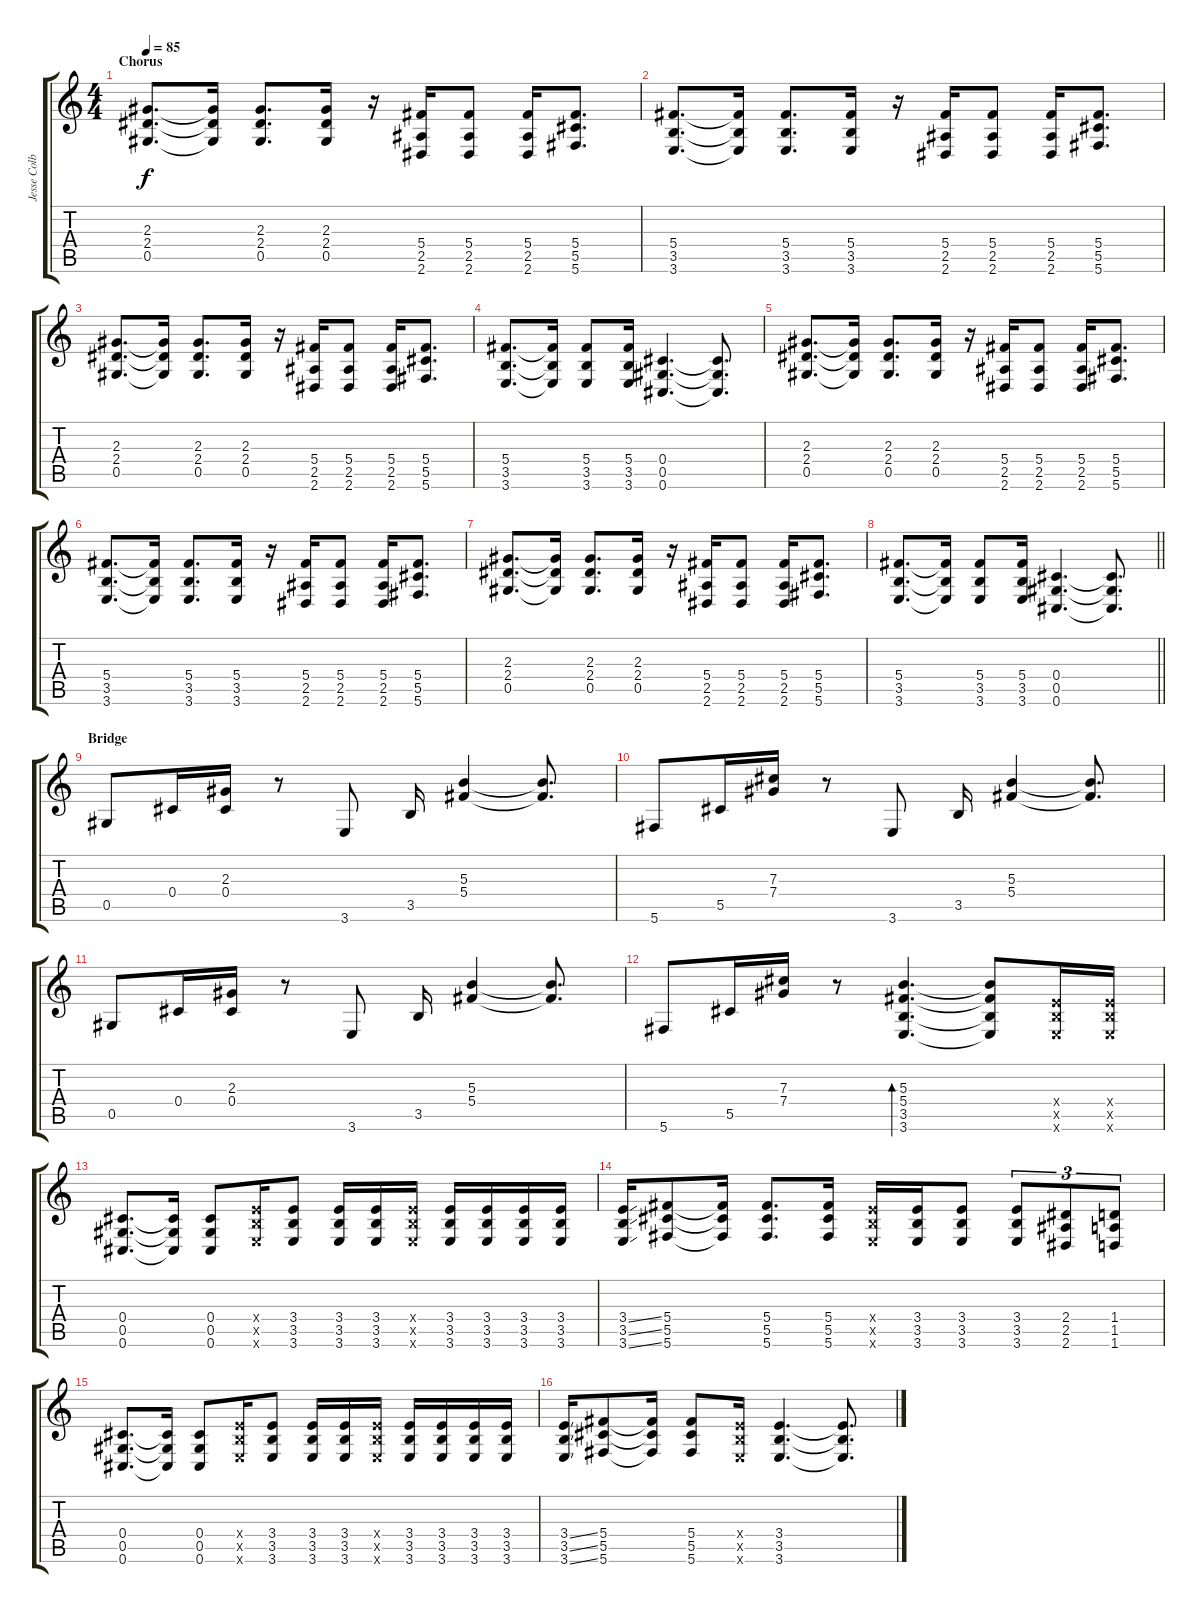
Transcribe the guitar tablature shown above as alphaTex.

\track ("Jesse Colburn" "Jesse Colb") {instrument overdrivenguitar}
\staff {score tabs}
\tuning (Eb4 Bb3 Gb3 Db3 Ab2 Db2) {hide}
\ts (4 4)
\section ("" "Chorus")
\tempo 85
\clef g2
\ks c
(2.3 2.4 0.5).8{d dy f instrument overdrivenguitar} (2.3{t} 2.4{t} 0.5{t}).16 (2.3 2.4 0.5).8{d} (2.3 2.4 0.5).16 r.16 (5.4 2.5 2.6).16 (5.4 2.5 2.6).8 (5.4 2.5 2.6).16 (5.4 5.5 5.6).8{d} |
(5.4 3.5 3.6).8{d} (5.4{t} 3.5{t} 3.6{t}).16 (5.4 3.5 3.6).8{d} (5.4 3.5 3.6).16 r.16 (5.4 2.5 2.6).16 (5.4 2.5 2.6).8 (5.4 2.5 2.6).16 (5.4 5.5 5.6).8{d} |
(2.3 2.4 0.5).8{d} (2.3{t} 2.4{t} 0.5{t}).16 (2.3 2.4 0.5).8{d} (2.3 2.4 0.5).16 r.16 (5.4 2.5 2.6).16 (5.4 2.5 2.6).8 (5.4 2.5 2.6).16 (5.4 5.5 5.6).8{d} |
(5.4 3.5 3.6).8{d} (5.4{t} 3.5{t} 3.6{t}).16 (5.4 3.5 3.6).8 (5.4 3.5 3.6).16 (0.4 0.5 0.6).4{d} (0.4{t} 0.5{t} 0.6{t}).8{d} |
(2.3 2.4 0.5).8{d} (2.3{t} 2.4{t} 0.5{t}).16 (2.3 2.4 0.5).8{d} (2.3 2.4 0.5).16 r.16 (5.4 2.5 2.6).16 (5.4 2.5 2.6).8 (5.4 2.5 2.6).16 (5.4 5.5 5.6).8{d} |
(5.4 3.5 3.6).8{d} (5.4{t} 3.5{t} 3.6{t}).16 (5.4 3.5 3.6).8{d} (5.4 3.5 3.6).16 r.16 (5.4 2.5 2.6).16 (5.4 2.5 2.6).8 (5.4 2.5 2.6).16 (5.4 5.5 5.6).8{d} |
(2.3 2.4 0.5).8{d} (2.3{t} 2.4{t} 0.5{t}).16 (2.3 2.4 0.5).8{d} (2.3 2.4 0.5).16 r.16 (5.4 2.5 2.6).16 (5.4 2.5 2.6).8 (5.4 2.5 2.6).16 (5.4 5.5 5.6).8{d} |
\barLineRight lightlight
(5.4 3.5 3.6).8{d} (5.4{t} 3.5{t} 3.6{t}).16 (5.4 3.5 3.6).8 (5.4 3.5 3.6).16 (0.4 0.5 0.6).4{d} (0.4{t} 0.5{t} 0.6{t}).8{d} |
\section ("" "Bridge")
0.5.8{instrument acousticguitarsteel} 0.4.16 (2.3 0.4).16 r.8 3.6.8 3.5.16 (5.3 5.4).4 (5.3{t} 5.4{t}).8{d} |
5.6.8 5.5.16 (7.3 7.4).16 r.8 3.6.8 3.5.16 (5.3 5.4).4 (5.3{t} 5.4{t}).8{d} |
0.5.8{instrument acousticguitarsteel} 0.4.16 (2.3 0.4).16 r.8 3.6.8 3.5.16 (5.3 5.4).4 (5.3{t} 5.4{t}).8{d} |
5.6.8 5.5.16 (7.3 7.4).16 r.8 (5.3 5.4 3.5 3.6).4{d bd 240} (5.3{t} 5.4{t} 3.5{t} 3.6{t}).8 (3.4{x} 3.5{x} 3.6{x}).16{instrument overdrivenguitar} (3.4{x} 3.5{x} 3.6{x}).16 |
(0.4 0.5 0.6).8{d} (0.4{t} 0.5{t} 0.6{t}).16 (0.4 0.5 0.6).8 (3.4{x} 3.5{x} 3.6{x}).16 (3.4 3.5 3.6).8 (3.4 3.5 3.6).16 (3.4 3.5 3.6).16 (3.4{x} 3.5{x} 3.6{x}).16 (3.4 3.5 3.6).16 (3.4 3.5 3.6).16 (3.4 3.5 3.6).16 (3.4 3.5 3.6).16 |
(3.4{ss} 3.5{ss} 3.6{ss}).16 (5.4 5.5 5.6).8 (5.4{t} 5.5{t} 5.6{t}).16 (5.4 5.5 5.6).8{d} (5.4 5.5 5.6).16 (3.4{x} 3.5{x} 3.6{x}).16 (3.4 3.5 3.6).16 (3.4 3.5 3.6).8 (3.4 3.5 3.6).8{tu (3 2)} (2.4 2.5 2.6).8{tu (3 2)} (1.4 1.5 1.6).8{tu (3 2)} |
(0.4 0.5 0.6).8{d} (0.4{t} 0.5{t} 0.6{t}).16 (0.4 0.5 0.6).8 (3.4{x} 3.5{x} 3.6{x}).16 (3.4 3.5 3.6).8 (3.4 3.5 3.6).16 (3.4 3.5 3.6).16 (3.4{x} 3.5{x} 3.6{x}).16 (3.4 3.5 3.6).16 (3.4 3.5 3.6).16 (3.4 3.5 3.6).16 (3.4 3.5 3.6).16 |
(3.4{ss} 3.5{ss} 3.6{ss}).16 (5.4 5.5 5.6).8 (5.4{t} 5.5{t} 5.6{t}).16 (5.4 5.5 5.6).8 (3.4{x} 3.5{x} 3.6{x}).16 (3.4 3.5 3.6).4{d} (3.4{t} 3.5{t} 3.6{t}).8{d}
